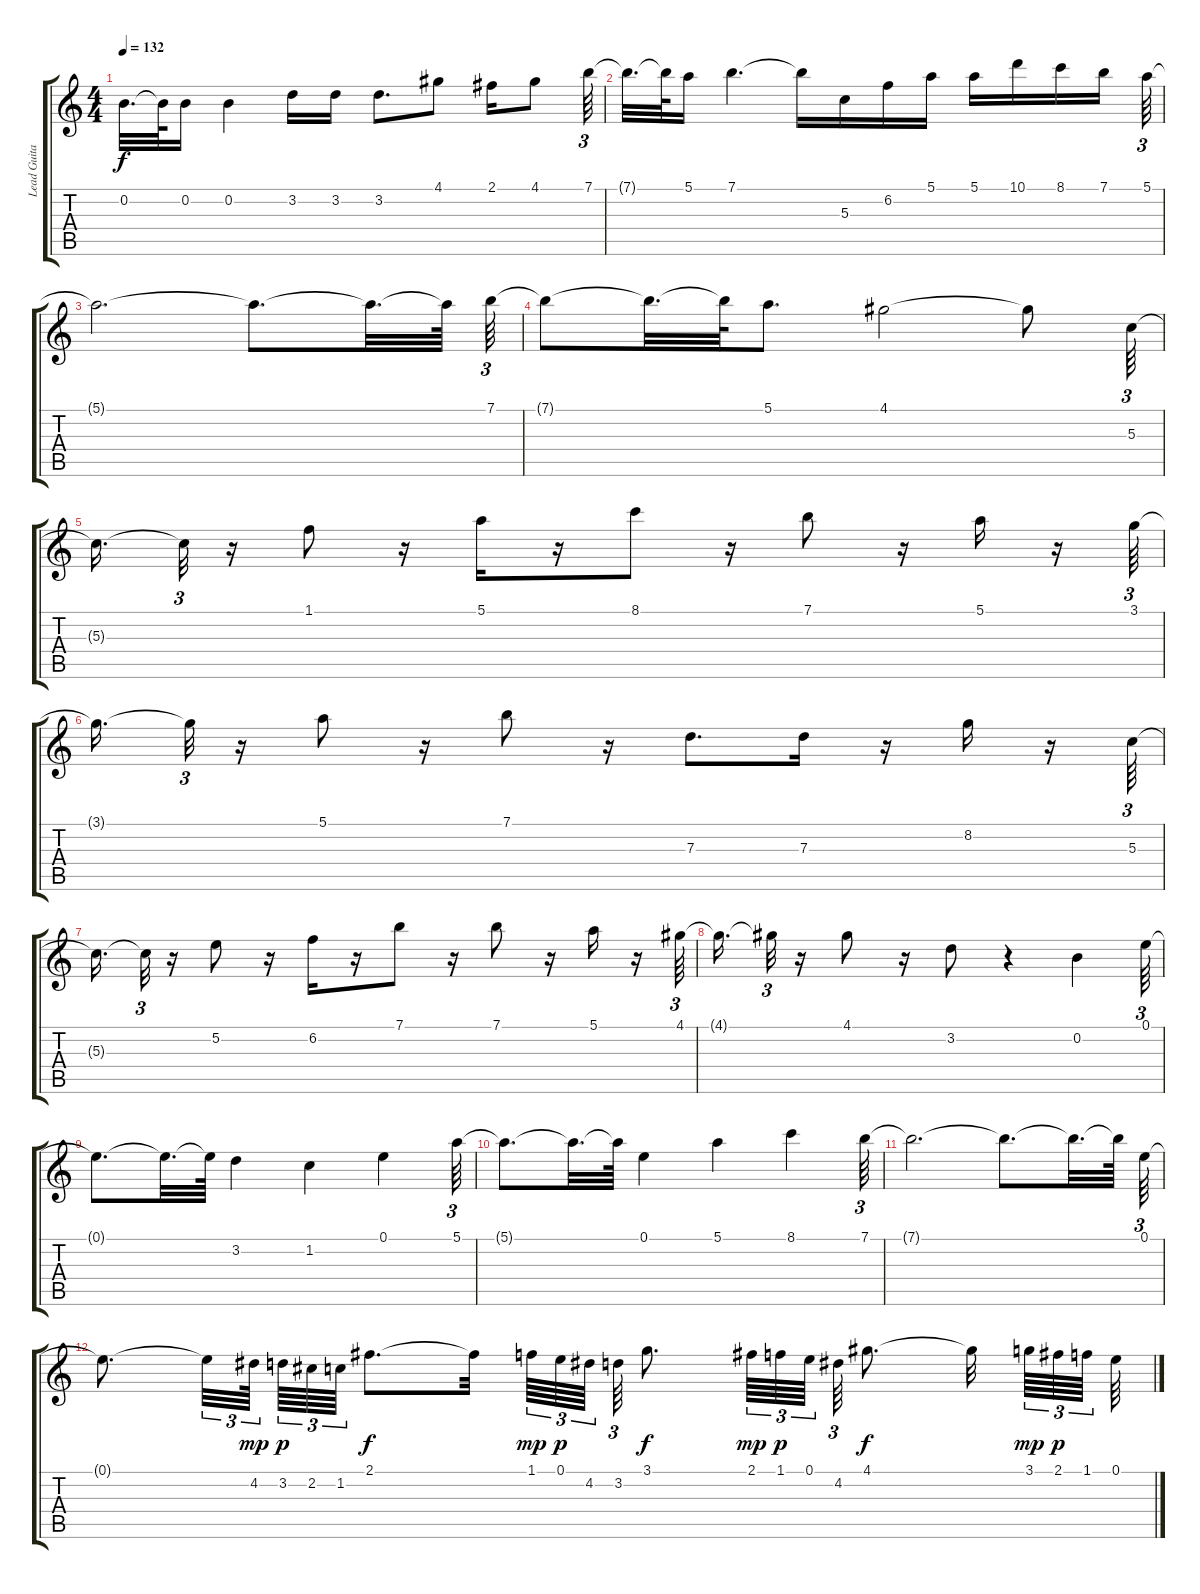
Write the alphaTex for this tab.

\track ("Lead Guitar 2" "Lead Guita") {instrument distortionguitar}
\staff {score tabs}
\tuning (E4 B3 G3 D3 A2 E2) {hide}
\ts (4 4)
\tempo 132
\clef g2
\ks c
0.2{t}.32{d dy f} 0.2{t}.64 0.2.16 0.2.4 3.2.16 3.2.16 3.2.8{d} 4.1.8 2.1.16 4.1.8 7.1.64{tu (3 2)} |
7.1{t}.32{d} 7.1{t}.64 5.1.16 7.1.4{d} 7.1{t}.16 5.3.16 6.2.16 5.1.16 5.1.16 10.1.16 8.1.16 7.1.16 5.1.64{tu (3 2)} |
5.1{t}.2{d} 5.1{t}.8{d} 5.1{t}.32{d} 5.1{t}.64 7.1.64{tu (3 2)} |
7.1{t}.8 7.1{t}.32{d} 7.1{t}.64 5.1.8{d} 4.1.2 4.1{t}.8 5.3.64{tu (3 2)} |
5.3{t}.16{d} 5.3{t}.32{tu (3 2)} r.16 1.1.8 r.16 5.1.16 r.16 8.1.8 r.16 7.1.8 r.16 5.1.16 r.16 3.1.64{tu (3 2)} |
3.1{t}.16{d} 3.1{t}.32{tu (3 2)} r.16 5.1.8 r.16 7.1.8 r.16 7.3.8{d} 7.3.16 r.16 8.2.16 r.16 5.3.64{tu (3 2)} |
5.3{t}.16{d} 5.3{t}.32{tu (3 2)} r.16 5.2.8 r.16 6.2.16 r.16 7.1.8 r.16 7.1.8 r.16 5.1.16 r.16 4.1.64{tu (3 2)} |
4.1{t}.16{d} 4.1{t}.32{tu (3 2)} r.16 4.1.8 r.16 3.2.8 r.4 0.2.4 0.1.64{tu (3 2)} |
0.1{t}.8{d} 0.1{t}.32{d} 0.1{t}.64 3.2.4 1.2.4 0.1.4 5.1.64{tu (3 2)} |
5.1{t}.8{d} 5.1{t}.32{d} 5.1{t}.64 0.1.4 5.1.4 8.1.4 7.1.64{tu (3 2)} |
7.1{t}.2{d} 7.1{t}.8{d} 7.1{t}.32{d} 7.1{t}.64 0.1.64{tu (3 2)} |
0.1{t}.8{d} 0.1{t}.32{tu (3 2)} 4.2.64{tu (3 2) dy mp beam splitsecondary} 3.2.64{tu (3 2) dy p} 2.2.64{tu (3 2)} 1.2.64{tu (3 2)} 2.1.8{d dy f} 2.1{t}.32{beam splitsecondary} 1.1.64{tu (3 2) dy mp} 0.1.64{tu (3 2) dy p} 4.2.64{tu (3 2)} 3.2.64{tu (3 2)} 3.1.8{d dy f} 2.1.64{tu (3 2) dy mp} 1.1.64{tu (3 2) dy p} 0.1.64{tu (3 2) beam splitsecondary} 4.2.64{tu (3 2)} 4.1.8{d dy f} 4.1{t}.32{beam splitsecondary} 3.1.64{tu (3 2) dy mp} 2.1.64{tu (3 2) dy p} 1.1.64{tu (3 2) beam splitsecondary} 0.1.64
